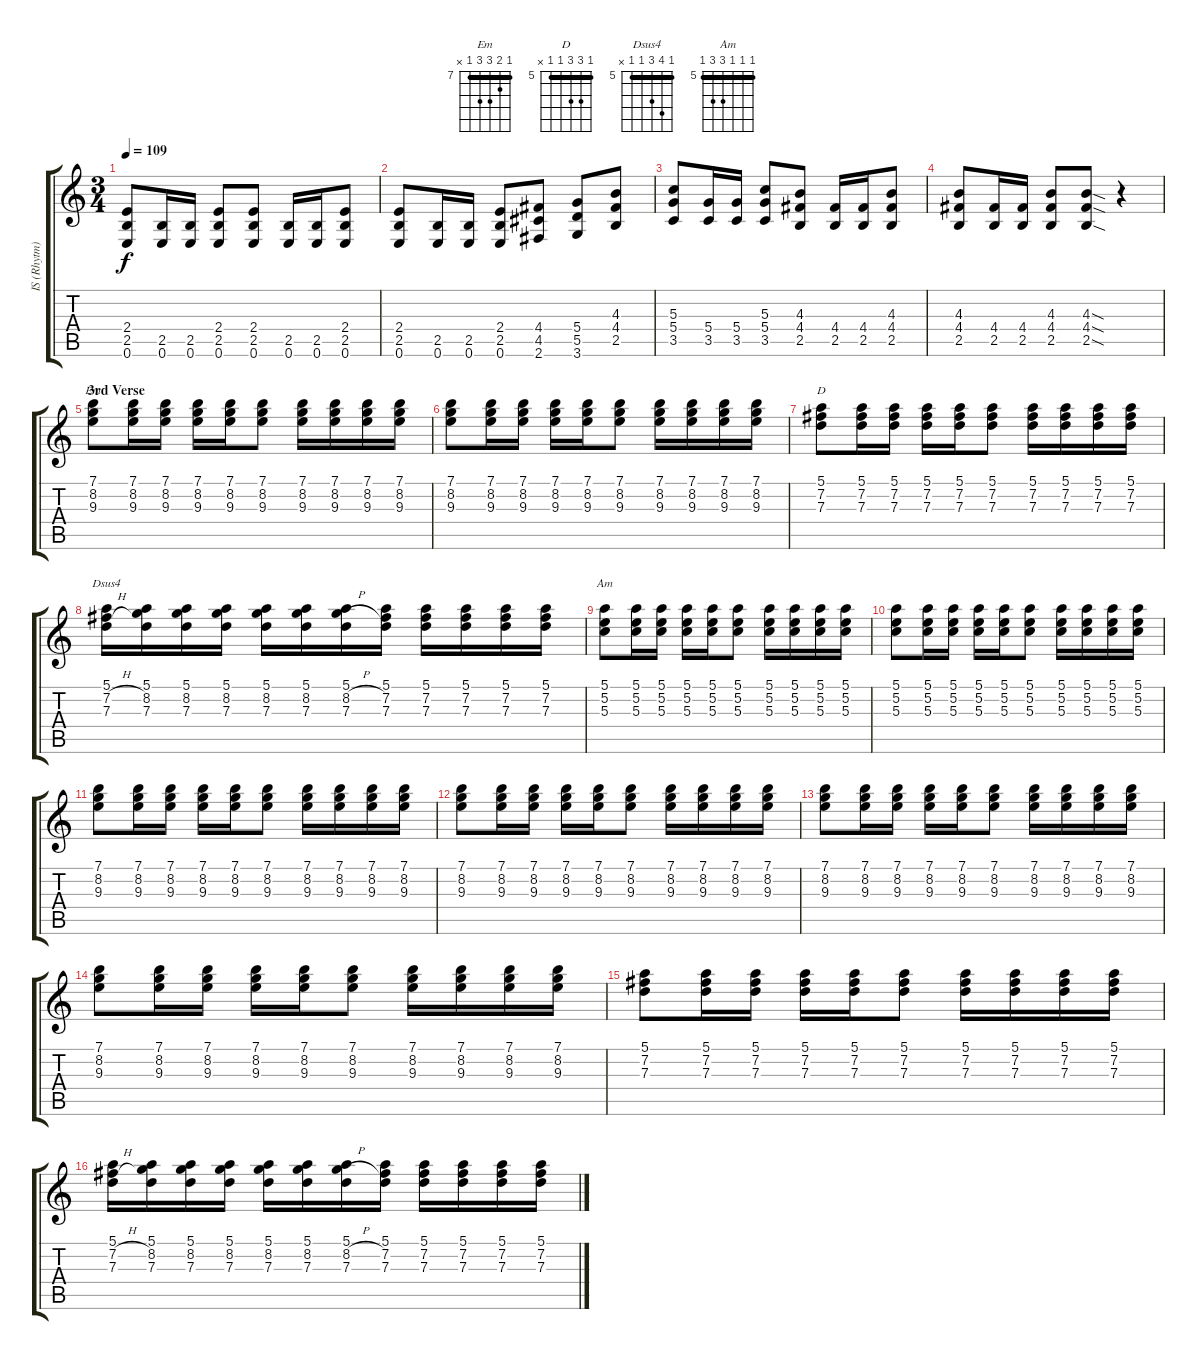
\track ("IS (Rhytm)" "IS (Rhytm)") {instrument acousticguitarsteel}
\staff {score tabs}
\tuning (E4 B3 G3 D3 A2 E2) {hide}
\chord ("Em" 7 8 9 9 7 x) {firstfret 7 barre 7}
\chord ("D" 5 7 7 5 5 x) {firstfret 5 barre 5}
\chord ("Dsus4" 5 8 7 5 5 x) {firstfret 5 barre 5}
\chord ("Am" 5 5 5 7 7 5) {firstfret 5 barre 5}
\ts (3 4)
\tempo 109
\clef g2
\ks c
(2.4 2.5 0.6).8{dy f} (2.5 0.6).16 (2.5 0.6).16 (2.4 2.5 0.6).8 (2.4 2.5 0.6).8 (2.5 0.6).16 (2.5 0.6).16 (2.4 2.5 0.6).8 |
(2.4 2.5 0.6).8 (2.5 0.6).16 (2.5 0.6).16 (2.4 2.5 0.6).8 (4.4 4.5 2.6).8 (5.4 5.5 3.6).8 (4.3 4.4 2.5).8 |
(5.3 5.4 3.5).8 (5.4 3.5).16 (5.4 3.5).16 (5.3 5.4 3.5).8 (4.3 4.4 2.5).8 (4.4 2.5).16 (4.4 2.5).16 (4.3 4.4 2.5).8 |
(4.3 4.4 2.5).8 (4.4 2.5).16 (4.4 2.5).16 (4.3 4.4 2.5).8 (4.3{sod} 4.4{sod} 2.5{sod}).8 r.4 |
\section ("" "3rd Verse")
(7.1 8.2 9.3).8{ch "Em"} (7.1 8.2 9.3).16 (7.1 8.2 9.3).16 (7.1 8.2 9.3).16 (7.1 8.2 9.3).16 (7.1 8.2 9.3).8 (7.1 8.2 9.3).16 (7.1 8.2 9.3).16 (7.1 8.2 9.3).16 (7.1 8.2 9.3).16 |
(7.1 8.2 9.3).8 (7.1 8.2 9.3).16 (7.1 8.2 9.3).16 (7.1 8.2 9.3).16 (7.1 8.2 9.3).16 (7.1 8.2 9.3).8 (7.1 8.2 9.3).16 (7.1 8.2 9.3).16 (7.1 8.2 9.3).16 (7.1 8.2 9.3).16 |
(5.1 7.2 7.3).8{ch "D"} (5.1 7.2 7.3).16 (5.1 7.2 7.3).16 (5.1 7.2 7.3).16 (5.1 7.2 7.3).16 (5.1 7.2 7.3).8 (5.1 7.2 7.3).16 (5.1 7.2 7.3).16 (5.1 7.2 7.3).16 (5.1 7.2 7.3).16 |
(5.1 7.2{h} 7.3).16{ch "Dsus4"} (5.1 8.2 7.3).16 (5.1 8.2 7.3).16 (5.1 8.2 7.3).16 (5.1 8.2 7.3).16 (5.1 8.2 7.3).16 (5.1 8.2{h} 7.3).16 (5.1 7.2 7.3).16 (5.1 7.2 7.3).16 (5.1 7.2 7.3).16 (5.1 7.2 7.3).16 (5.1 7.2 7.3).16 |
(5.1 5.2 5.3).8{ch "Am"} (5.1 5.2 5.3).16 (5.1 5.2 5.3).16 (5.1 5.2 5.3).16 (5.1 5.2 5.3).16 (5.1 5.2 5.3).8 (5.1 5.2 5.3).16 (5.1 5.2 5.3).16 (5.1 5.2 5.3).16 (5.1 5.2 5.3).16 |
(5.1 5.2 5.3).8 (5.1 5.2 5.3).16 (5.1 5.2 5.3).16 (5.1 5.2 5.3).16 (5.1 5.2 5.3).16 (5.1 5.2 5.3).8 (5.1 5.2 5.3).16 (5.1 5.2 5.3).16 (5.1 5.2 5.3).16 (5.1 5.2 5.3).16 |
(7.1 8.2 9.3).8 (7.1 8.2 9.3).16 (7.1 8.2 9.3).16 (7.1 8.2 9.3).16 (7.1 8.2 9.3).16 (7.1 8.2 9.3).8 (7.1 8.2 9.3).16 (7.1 8.2 9.3).16 (7.1 8.2 9.3).16 (7.1 8.2 9.3).16 |
(7.1 8.2 9.3).8 (7.1 8.2 9.3).16 (7.1 8.2 9.3).16 (7.1 8.2 9.3).16 (7.1 8.2 9.3).16 (7.1 8.2 9.3).8 (7.1 8.2 9.3).16 (7.1 8.2 9.3).16 (7.1 8.2 9.3).16 (7.1 8.2 9.3).16 |
(7.1 8.2 9.3).8 (7.1 8.2 9.3).16 (7.1 8.2 9.3).16 (7.1 8.2 9.3).16 (7.1 8.2 9.3).16 (7.1 8.2 9.3).8 (7.1 8.2 9.3).16 (7.1 8.2 9.3).16 (7.1 8.2 9.3).16 (7.1 8.2 9.3).16 |
(7.1 8.2 9.3).8 (7.1 8.2 9.3).16 (7.1 8.2 9.3).16 (7.1 8.2 9.3).16 (7.1 8.2 9.3).16 (7.1 8.2 9.3).8 (7.1 8.2 9.3).16 (7.1 8.2 9.3).16 (7.1 8.2 9.3).16 (7.1 8.2 9.3).16 |
(5.1 7.2 7.3).8 (5.1 7.2 7.3).16 (5.1 7.2 7.3).16 (5.1 7.2 7.3).16 (5.1 7.2 7.3).16 (5.1 7.2 7.3).8 (5.1 7.2 7.3).16 (5.1 7.2 7.3).16 (5.1 7.2 7.3).16 (5.1 7.2 7.3).16 |
(5.1 7.2{h} 7.3).16 (5.1 8.2 7.3).16 (5.1 8.2 7.3).16 (5.1 8.2 7.3).16 (5.1 8.2 7.3).16 (5.1 8.2 7.3).16 (5.1 8.2{h} 7.3).16 (5.1 7.2 7.3).16 (5.1 7.2 7.3).16 (5.1 7.2 7.3).16 (5.1 7.2 7.3).16 (5.1 7.2 7.3).16
